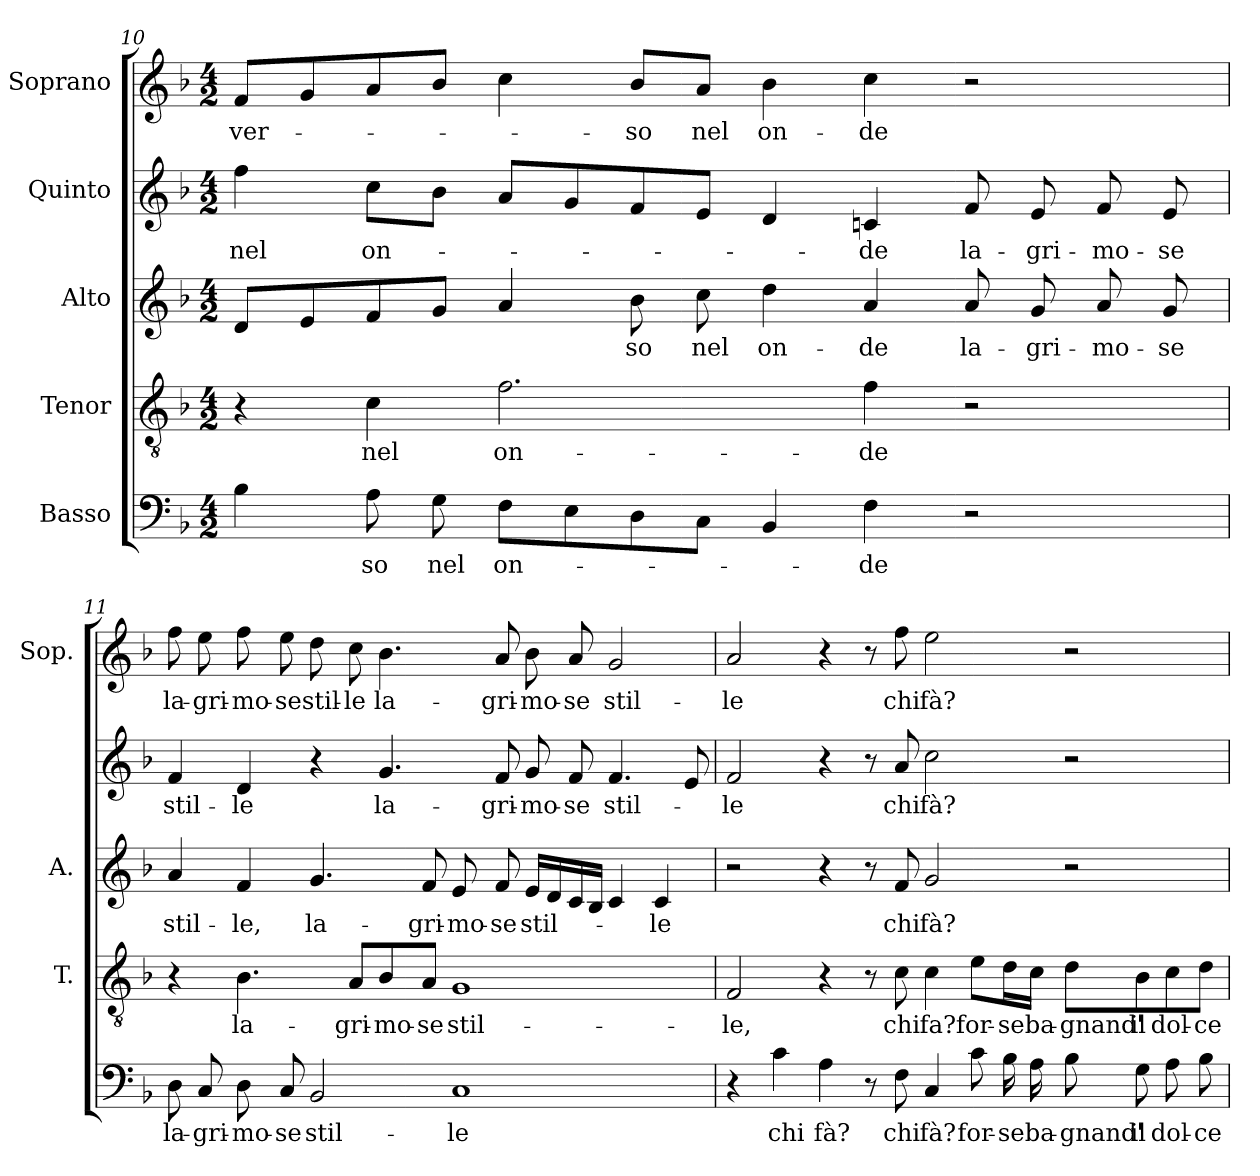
**kern	**text	**kern	**text	**kern	**text	**kern	**text	**kern	**text
*part5	*part5	*part4	*part4	*part3	*part3	*part2	*part2	*part1	*part1
*staff5	*staff5	*staff4	*staff4	*staff3	*staff3	*staff2	*staff2	*staff1	*staff1
*I"Basso	*	*I"Tenor	*	*I"Alto	*	*I"Quinto	*	*I"Soprano	*
*	*	*I'T.	*	*I'A.	*	*	*	*I'Sop.	*
!!LO:LB:g=z
*clefF4	*	*clefGv2	*	*clefG2	*	*clefG2	*	*clefG2	*
*	*	*ITrd7c12	*	*	*	*	*	*	*
*k[b-]	*	*k[b-]	*	*k[b-]	*	*k[b-]	*	*k[b-]	*
*F:	*	*F:	*	*F:	*	*F:	*	*F:	*
*M4/2	*	*M4/2	*	*M4/2	*	*M4/2	*	*M4/2	*
=10	=10	=10	=10	=10	=10	=10	=10	=10	=10
!	!	!	!	!	!	!	!LO:LY:b:color=#000000	!	!
!	!	!	!	!	!	!	!	!	!LO:LY:b:color=#000000
4B-i\	.	4r	.	8di/L	.	4ffi\	nel	8fi/L	ver-
.	.	.	.	8ei/	.	.	.	8gi/	.
!	!LO:LY:b:color=#000000	!	!	!	!	!	!	!	!
!	!	!	!LO:LY:b:color=#000000	!	!	!	!	!	!
!	!	!	!	!	!	!	!LO:LY:b:color=#000000	!	!
8Ai\	-so	4Ci\	nel	8fi/	.	8cci\L	on-	8ai/	.
!	!LO:LY:b:color=#000000	!	!	!	!	!	!	!	!
8Gi\	nel	.	.	8gi/J	.	8b-i\J	.	8b-i/J	.
!	!LO:LY:b:color=#000000	!	!	!	!	!	!	!	!
!	!	!	!LO:LY:b:color=#000000	!	!	!	!	!	!
8Fi\L	on-	2.Fi\	on-	4ai/	.	8ai/L	.	4cci\	.
8Ei\	.	.	.	.	.	8gi/	.	.	.
!	!	!	!	!	!LO:LY:b:color=#000000	!	!	!	!
!	!	!	!	!	!	!	!	!	!LO:LY:b:color=#000000
8Di\	.	.	.	8b-i\	-so	8fi/	.	8b-i/L	-so
!	!	!	!	!	!LO:LY:b:color=#000000	!	!	!	!
!	!	!	!	!	!	!	!	!	!LO:LY:b:color=#000000
8Ci\J	.	.	.	8cci\	nel	8ei/J	.	8ai/J	nel
!	!	!	!	!	!LO:LY:b:color=#000000	!	!	!	!
!	!	!	!	!	!	!	!	!	!LO:LY:b:color=#000000
4BB-i/	.	.	.	4ddi\	on-	4di/	.	4b-i\	on-
!	!LO:LY:b:color=#000000	!	!	!	!	!	!	!	!
!	!	!	!LO:LY:b:color=#000000	!	!	!	!	!	!
!	!	!	!	!	!LO:LY:b:color=#000000	!	!	!	!
!	!	!	!	!	!	!	!LO:LY:b:color=#000000	!	!
!	!	!	!	!	!	!	!	!	!LO:LY:b:color=#000000
4Fi\	-de	4Fi\	-de	4ai/	-de	4cni/	-de	4cci\	-de
!	!	!	!	!	!LO:LY:b:color=#000000	!	!	!	!
!	!	!	!	!	!	!	!LO:LY:b:color=#000000	!	!
2r	.	2r	.	8ai/	la-	8fi/	la-	2r	.
!	!	!	!	!	!LO:LY:b:color=#000000	!	!	!	!
!	!	!	!	!	!	!	!LO:LY:b:color=#000000	!	!
.	.	.	.	8gi/	-gri-	8ei/	-gri-	.	.
!	!	!	!	!	!LO:LY:b:color=#000000	!	!	!	!
!	!	!	!	!	!	!	!LO:LY:b:color=#000000	!	!
.	.	.	.	8ai/	-mo-	8fi/	-mo-	.	.
!	!	!	!	!	!LO:LY:b:color=#000000	!	!	!	!
!	!	!	!	!	!	!	!LO:LY:b:color=#000000	!	!
.	.	.	.	8gi/	-se	8ei/	-se	.	.
=11	=11	=11	=11	=11	=11	=11	=11	=11	=11
!	!LO:LY:b:color=#000000	!	!	!	!	!	!	!	!
!	!	!	!	!	!LO:LY:b:color=#000000	!	!	!	!
!	!	!	!	!	!	!	!LO:LY:b:color=#000000	!	!
!	!	!	!	!	!	!	!	!	!LO:LY:b:color=#000000
8Di\	la-	4r	.	4ai/	stil-	4fi/	stil-	8ffi\	la-
!	!LO:LY:b:color=#000000	!	!	!	!	!	!	!	!
!	!	!	!	!	!	!	!	!	!LO:LY:b:color=#000000
8Ci/	-gri-	.	.	.	.	.	.	8eei\	-gri-
!	!LO:LY:b:color=#000000	!	!	!	!	!	!	!	!
!	!	!	!LO:LY:b:color=#000000	!	!	!	!	!	!
!	!	!	!	!	!LO:LY:b:color=#000000	!	!	!	!
!	!	!	!	!	!	!	!LO:LY:b:color=#000000	!	!
!	!	!	!	!	!	!	!	!	!LO:LY:b:color=#000000
8Di\	-mo-	4.BB-i\	la-	4fi/	-le,	4di/	-le	8ffi\	-mo-
!	!LO:LY:b:color=#000000	!	!	!	!	!	!	!	!
!	!	!	!	!	!	!	!	!	!LO:LY:b:color=#000000
8Ci/	-se	.	.	.	.	.	.	8eei\	-se
!	!LO:LY:b:color=#000000	!	!	!	!	!	!	!	!
!	!	!	!	!	!LO:LY:b:color=#000000	!	!	!	!
!	!	!	!	!	!	!	!	!	!LO:LY:b:color=#000000
2BB-i/	stil-	.	.	4.gi/	la-	4r	.	8ddi\	stil-
!	!	!	!LO:LY:b:color=#000000	!	!	!	!	!	!
!	!	!	!	!	!	!	!	!	!LO:LY:b:color=#000000
.	.	8AAi/L	-gri-	.	.	.	.	8cci\	-le
!	!	!	!LO:LY:b:color=#000000	!	!	!	!	!	!
!	!	!	!	!	!	!	!LO:LY:b:color=#000000	!	!
!	!	!	!	!	!	!	!	!	!LO:LY:b:color=#000000
.	.	8BB-i/	-mo-	.	.	4.gi/	la-	4.b-i\	la-
!	!	!	!LO:LY:b:color=#000000	!	!	!	!	!	!
!	!	!	!	!	!LO:LY:b:color=#000000	!	!	!	!
.	.	8AAi/J	-se	8fi/	-gri-	.	.	.	.
!	!LO:LY:b:color=#000000	!	!	!	!	!	!	!	!
!	!	!	!LO:LY:b:color=#000000	!	!	!	!	!	!
!	!	!	!	!	!LO:LY:b:color=#000000	!	!	!	!
1Ci	-le	1GGi	stil-	8ei/	-mo-	.	.	.	.
!	!	!	!	!	!LO:LY:b:color=#000000	!	!	!	!
!	!	!	!	!	!	!	!LO:LY:b:color=#000000	!	!
!	!	!	!	!	!	!	!	!	!LO:LY:b:color=#000000
.	.	.	.	8fi/	-se	8fi/	-gri-	8ai/	-gri-
!	!	!	!	!	!LO:LY:b:color=#000000	!	!	!	!
!	!	!	!	!	!	!	!LO:LY:b:color=#000000	!	!
!	!	!	!	!	!	!	!	!	!LO:LY:b:color=#000000
.	.	.	.	16ei/LL	stil-	8gi/	-mo-	8b-i\	-mo-
.	.	.	.	16di/	.	.	.	.	.
!	!	!	!	!	!	!	!LO:LY:b:color=#000000	!	!
!	!	!	!	!	!	!	!	!	!LO:LY:b:color=#000000
.	.	.	.	16ci/	.	8fi/	-se	8ai/	-se
.	.	.	.	16B-i/JJ	.	.	.	.	.
!	!	!	!	!	!	!	!LO:LY:b:color=#000000	!	!
!	!	!	!	!	!	!	!	!	!LO:LY:b:color=#000000
.	.	.	.	4ci/	.	4.fi/	stil-	2gi/	stil-
!	!	!	!	!	!LO:LY:b:color=#000000	!	!	!	!
.	.	.	.	4ci/	-le	.	.	.	.
.	.	.	.	.	.	8ei/	.	.	.
!!LO:LB:g=z
=12	=12	=12	=12	=12	=12	=12	=12	=12	=12
!	!	!	!LO:LY:b:color=#000000	!	!	!	!	!	!
!	!	!	!	!	!	!	!LO:LY:b:color=#000000	!	!
!	!	!	!	!	!	!	!	!	!LO:LY:b:color=#000000
4r	.	2FFi/	-le,	2r	.	2fi/	-le	2ai/	-le
!	!LO:LY:b:color=#000000	!	!	!	!	!	!	!	!
4ci\	chi	.	.	.	.	.	.	.	.
!	!LO:LY:b:color=#000000	!	!	!	!	!	!	!	!
4Ai\	fà?	4r	.	4r	.	4r	.	4r	.
8r	.	8r	.	8r	.	8r	.	8r	.
!	!LO:LY:b:color=#000000	!	!	!	!	!	!	!	!
!	!	!	!LO:LY:b:color=#000000	!	!	!	!	!	!
!	!	!	!	!	!LO:LY:b:color=#000000	!	!	!	!
!	!	!	!	!	!	!	!LO:LY:b:color=#000000	!	!
!	!	!	!	!	!	!	!	!	!LO:LY:b:color=#000000
8Fi\	chi	8Ci\	chi	8fi/	chi	8ai/	chi	8ffi\	chi
!	!LO:LY:b:color=#000000	!	!	!	!	!	!	!	!
!	!	!	!LO:LY:b:color=#000000	!	!	!	!	!	!
!	!	!	!	!	!LO:LY:b:color=#000000	!	!	!	!
!	!	!	!	!	!	!	!LO:LY:b:color=#000000	!	!
!	!	!	!	!	!	!	!	!	!LO:LY:b:color=#000000
4Ci/	fà?	4Ci\	fa?	2gi/	fà?	2cci\	fà?	2eei\	fà?
!	!LO:LY:b:color=#000000	!	!	!	!	!	!	!	!
!	!	!	!LO:LY:b:color=#000000	!	!	!	!	!	!
8ci\	for-	8Ei\L	for-	.	.	.	.	.	.
!	!LO:LY:b:color=#000000	!	!	!	!	!	!	!	!
!	!	!	!LO:LY:b:color=#000000	!	!	!	!	!	!
16B-i\	-se	16Di\L	-se	.	.	.	.	.	.
!	!LO:LY:b:color=#000000	!	!	!	!	!	!	!	!
!	!	!	!LO:LY:b:color=#000000	!	!	!	!	!	!
16Ai\	ba-	16Ci\JJ	ba-	.	.	.	.	.	.
!	!LO:LY:b:color=#000000	!	!	!	!	!	!	!	!
!	!	!	!LO:LY:b:color=#000000	!	!	!	!	!	!
8B-i\	-gnand'	8Di\L	-gnand'	2r	.	2r	.	2r	.
!	!LO:LY:b:color=#000000	!	!	!	!	!	!	!	!
!	!	!	!LO:LY:b:color=#000000	!	!	!	!	!	!
8Gi\	il	8BB-i\	il	.	.	.	.	.	.
!	!LO:LY:b:color=#000000	!	!	!	!	!	!	!	!
!	!	!	!LO:LY:b:color=#000000	!	!	!	!	!	!
8Ai\	dol-	8Ci\	dol-	.	.	.	.	.	.
!	!LO:LY:b:color=#000000	!	!	!	!	!	!	!	!
!	!	!	!LO:LY:b:color=#000000	!	!	!	!	!	!
8B-i\	-ce	8Di\J	-ce	.	.	.	.	.	.
=	=	=	=	=	=	=	=	=	=
*-	*-	*-	*-	*-	*-	*-	*-	*-	*-
